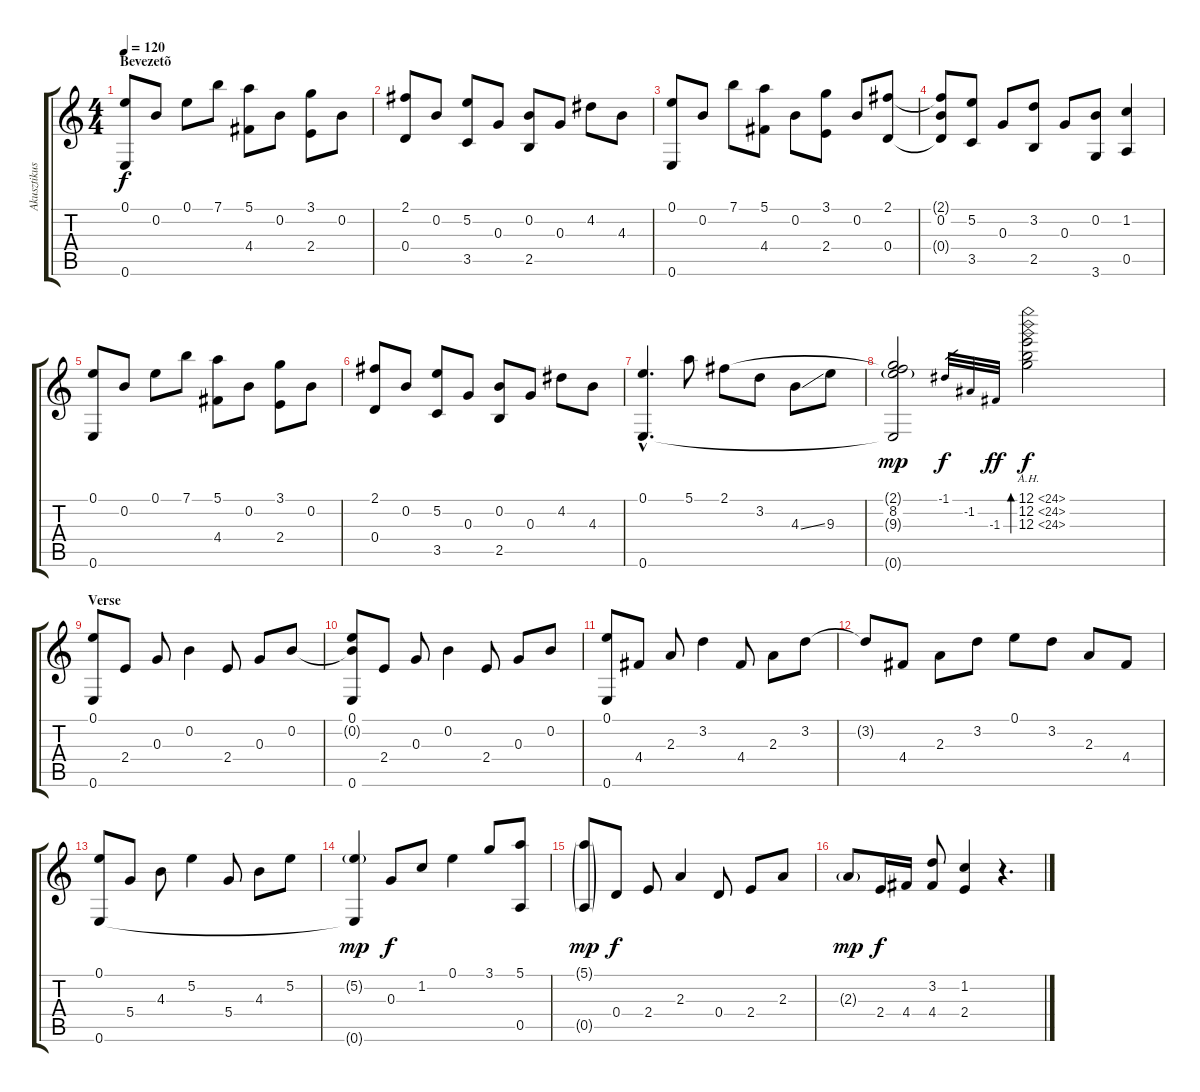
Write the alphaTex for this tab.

\track ("Akusztikus" "Akusztikus") {instrument acousticguitarnylon}
\staff {score tabs}
\tuning (E4 B3 G3 D3 A2 E2) {hide}
\ts (4 4)
\section ("" "Bevezetõ")
\tempo 120
\clef g2
\ks c
(0.1 0.6).8{dy f instrument acousticguitarnylon} 0.2.8 0.1.8 7.1.8 (5.1 4.4).8 0.2.8 (3.1 2.4).8 0.2.8 |
(2.1 0.4).8 0.2.8 (5.2 3.5).8 0.3.8 (0.2 2.5).8 0.3.8 4.2.8 4.3.8 |
(0.1 0.6).8 0.2.8 7.1.8 (5.1 4.4).8 0.2.8 (3.1 2.4).8 0.2.8 (2.1 0.4).8 |
(2.1{t} 0.2 0.4{t}).8 (5.2 3.5).8 0.3.8 (3.2 2.5).8 0.3.8 (0.2 3.6).8 (1.2 0.5).4 |
(0.1 0.6).8 0.2.8 0.1.8 7.1.8 (5.1 4.4).8 0.2.8 (3.1 2.4).8 0.2.8 |
(2.1 0.4).8 0.2.8 (5.2 3.5).8 0.3.8 (0.2 2.5).8 0.3.8 4.2.8 4.3.8 |
(0.1{hac} 0.6{hac}).4{d} 5.1.8 2.1.8 3.2.8 4.3{ss}.8 9.3.8 |
(2.1{t} 8.2 9.3{g} 0.6{t}).2{dy mp} -1.1.32{gr dy f} -1.2.32{gr} -1.3.32{gr dy ff} (12.1{ah 12} 12.2{ah 12} 12.3{ah 12}).2{bd 480 dy f} |
\section ("" "Verse")
(0.1 0.6).8 2.4.8 0.3.8 0.2.4 2.4.8 0.3.8 0.2.8 |
(0.1 0.2{t} 0.6).8 2.4.8 0.3.8 0.2.4 2.4.8 0.3.8 0.2.8 |
(0.1 0.6).8 4.4.8 2.3.8 3.2.4 4.4.8 2.3.8 3.2.8 |
3.2{t}.8 4.4.8 2.3.8 3.2.8 0.1.8 3.2.8 2.3.8 4.4.8 |
(0.1 0.6).8 5.4.8 4.3.8 5.2.4 5.4.8 4.3.8 5.2.8 |
(5.2{g} 0.6{t}).4{dy mp} 0.3.8{dy f} 1.2.8 0.1.4 3.1.8 (5.1 0.5).8 |
(5.1{g} 0.5{g}).8{dy mp} 0.4.8{dy f} 2.4.8 2.3.4 0.4.8 2.4.8 2.3.8 |
2.3{g}.8{dy mp} 2.4.16{dy f} 4.4.16 (3.2 4.4).8 (1.2 2.4).4 r.4{d}
